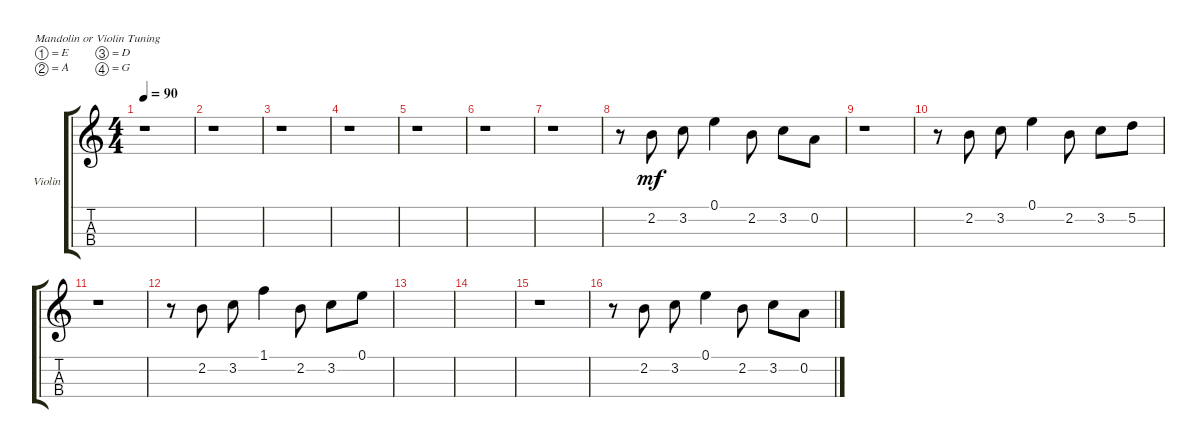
\bracketExtendMode groupsimilarinstruments
\firstSystemTrackNameOrientation horizontal
\otherSystemsTrackNameOrientation horizontal
\track ("Violin" "Violin") {instrument violin}
\staff {score tabs}
\tuning (E5 A4 D4 G3)
\ts (4 4)
\tempo 90
\clef g2
\scale
0.333333
\ks c
r.1{dy mf} |
\scale
0.333333 r.1 |
\scale
0.333333 r.1 |
\scale
0.333333 r.1 |
\scale
0.333333 r.1 |
\scale
0.333333 r.1 |
\scale
0.333333 r.1 |
\scale
0.333333 r.8 2.2.8 3.2.8 0.1.4 2.2.8 3.2.8 0.2.8 |
\scale
0.333333 r.1 |
\scale
0.333333 r.8 2.2.8 3.2.8 0.1.4 2.2.8 3.2.8 5.2.8 |
\scale
0.333333 r.1 |
\scale
0.333333 r.8 2.2.8 3.2.8 1.1.4 2.2.8 3.2.8 0.1.8 |
\scale
0.333333 |
\scale
0.333333 |
\scale
0.333333 r.1 |
\scale
0.333333 r.8 2.2.8 3.2.8 0.1.4 2.2.8 3.2.8 0.2.8
